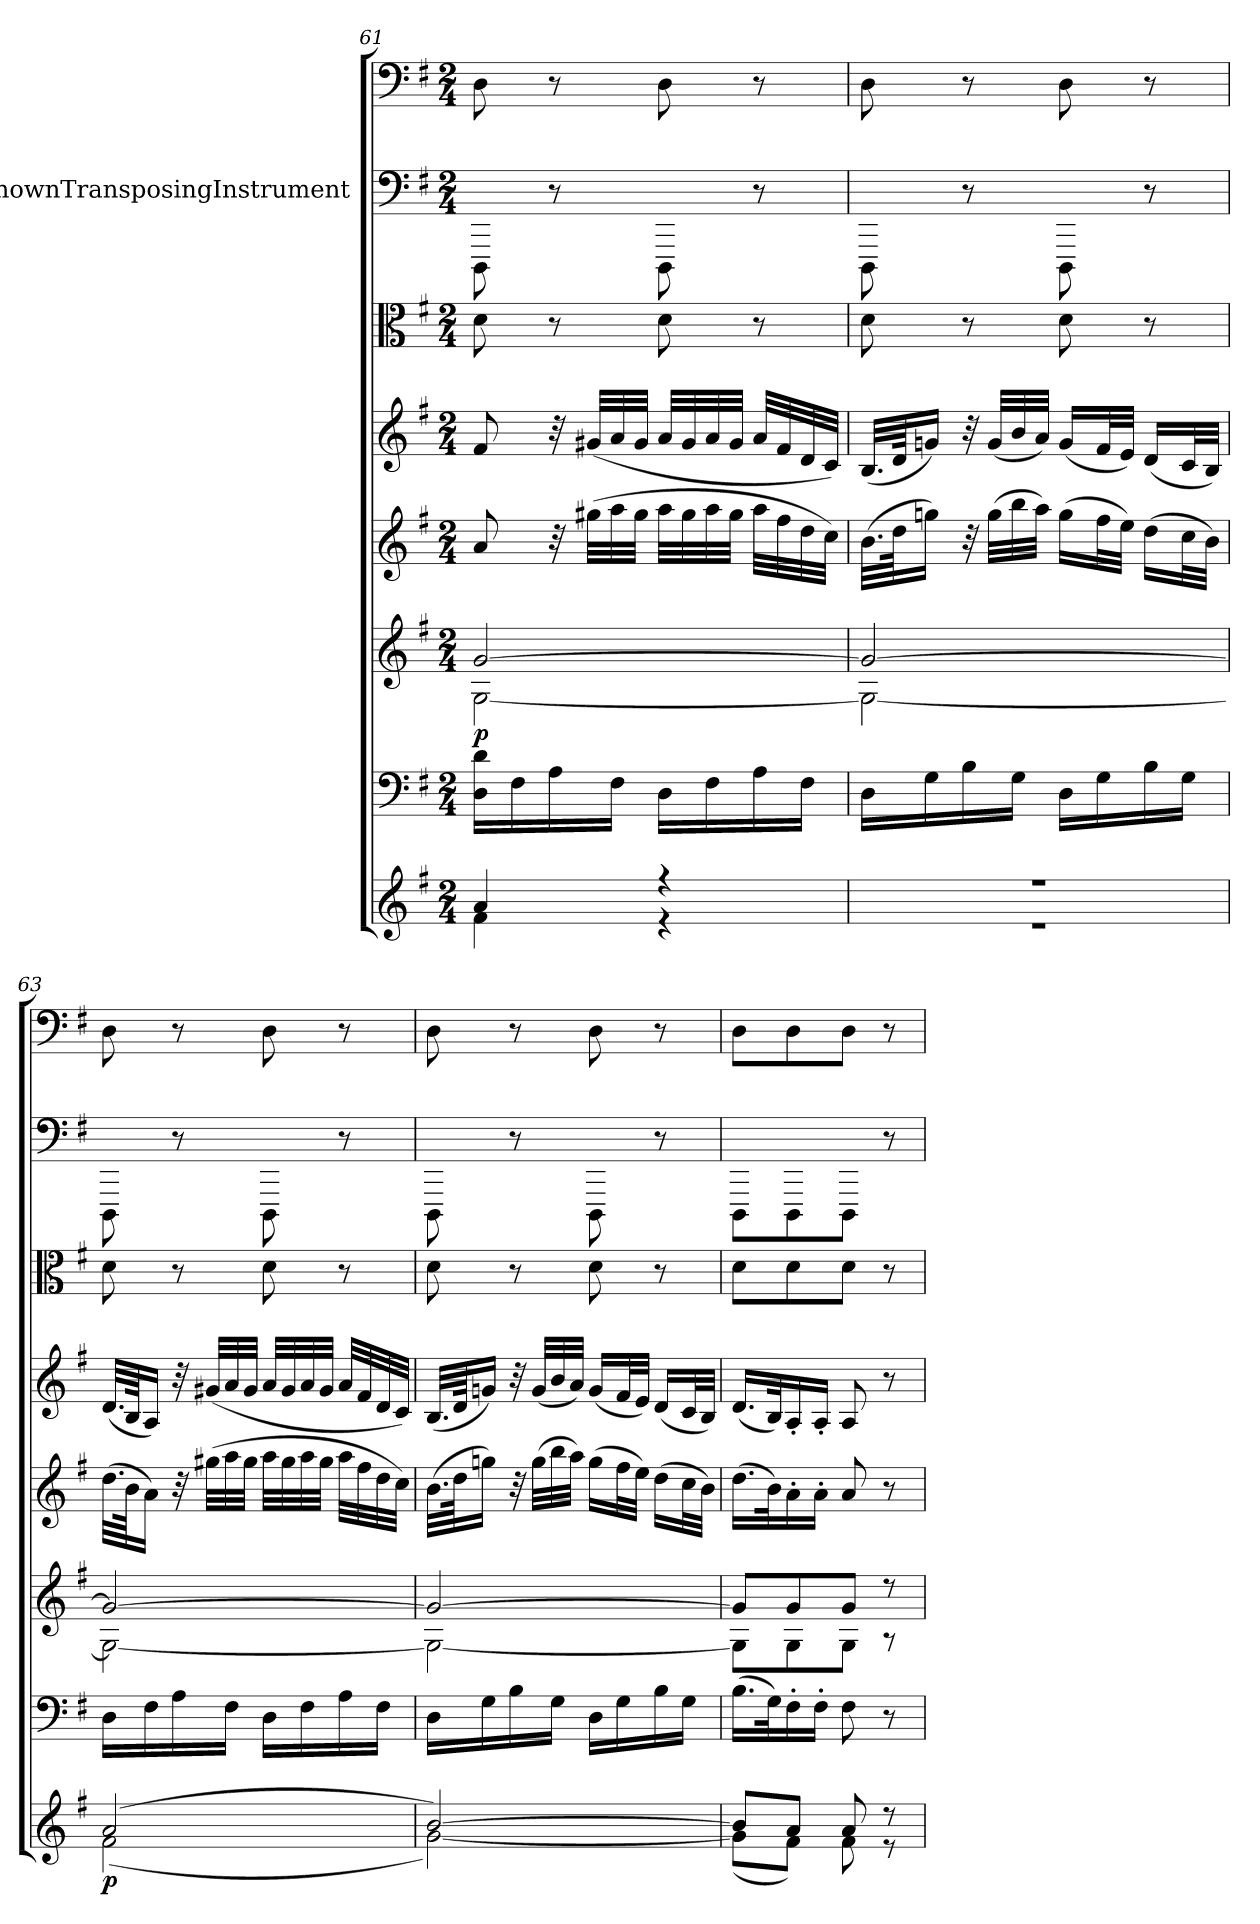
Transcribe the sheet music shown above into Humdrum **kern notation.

**kern	**dynam	**kern	**kern	**dynam	**kern	**kern	**kern	**kern	**kern
*part8	*part8	*part7	*part6	*part6	*part5	*part4	*part3	*part2	*part1
*staff8	*staff8	*staff7	*staff6	*staff6	*staff5	*staff4	*staff3	*staff2	*staff1
*	*	*	*	*	*	*	*	*I"UnknownTransposingInstrument	*
*clefG2	*	*clefF4	*clefG2	*	*clefG2	*clefG2	*clefC3	*clefF4	*clefF4
*	*	*	*	*	*	*	*	*ITrd-7c-12	*
*k[f#]	*	*k[f#]	*k[f#]	*	*k[f#]	*k[f#]	*k[f#]	*k[f#]	*k[f#]
*G:	*	*G:	*G:	*	*G:	*G:	*G:	*	*G:
*M2/4	*	*M2/4	*M2/4	*	*M2/4	*M2/4	*M2/4	*M2/4	*M2/4
=61	=61	=61	=61	=61	=61	=61	=61	=61	=61
*^	*	*	*^	*	*	*	*	*	*
4a/	4f#\	.	16D\ 16d\LL	[2g/	[2G\	p	8a/	8f#/	8d\	8DD\	8D\
.	.	.	16F#\	.	.	.	.	.	.	.	.
.	.	.	16A\	.	.	.	32r	32r	8r	8r	8r
.	.	.	.	.	.	.	(32gg#X\LLL	(32g#X/LLL	.	.	.
.	.	.	16F#\JJ	.	.	.	32aa\	32a/	.	.	.
.	.	.	.	.	.	.	32gg#\JJJ	32g#/JJJ	.	.	.
4r	4r	.	16D\LL	.	.	.	32aa\LLL	32a/LLL	8d\	8DD\	8D\
.	.	.	.	.	.	.	32gg#\	32g#/	.	.	.
.	.	.	16F#\	.	.	.	32aa\	32a/	.	.	.
.	.	.	.	.	.	.	32gg#\JJJ	32g#/JJJ	.	.	.
.	.	.	16A\	.	.	.	32aa\LLL	32a/LLL	8r	8r	8r
.	.	.	.	.	.	.	32ff#\	32f#/	.	.	.
.	.	.	16F#\JJ	.	.	.	32dd\	32d/	.	.	.
.	.	.	.	.	.	.	32cc\JJJ)	32c/JJJ)	.	.	.
=62	=62	=62	=62	=62	=62	=62	=62	=62	=62	=62	=62
2r	2r	.	16D\LL	2g/_	2G\_	.	(32.b\LLL	(32.B/LLL	8d\	8DD\	8D\
.	.	.	.	.	.	.	64dd\JK	64d/JK	.	.	.
.	.	.	16G\	.	.	.	16ggn\JJ)	16gn/JJ)	.	.	.
.	.	.	16B\	.	.	.	32r	32r	8r	8r	8r
.	.	.	.	.	.	.	(32gg\LLL	(32g/LLL	.	.	.
.	.	.	16G\JJ	.	.	.	32bb\	32b/	.	.	.
.	.	.	.	.	.	.	32aa\JJJ)	32a/JJJ)	.	.	.
.	.	.	16D\LL	.	.	.	(16gg\LL	(16g/LL	8d\	8DD\	8D\
.	.	.	16G\	.	.	.	32ff#\L	32f#/L	.	.	.
.	.	.	.	.	.	.	32ee\JJJ)	32e/JJJ)	.	.	.
.	.	.	16B\	.	.	.	(16dd\LL	(16d/LL	8r	8r	8r
.	.	.	16G\JJ	.	.	.	32cc\L	32c/L	.	.	.
.	.	.	.	.	.	.	32b\JJJ)	32B/JJJ)	.	.	.
=63	=63	=63	=63	=63	=63	=63	=63	=63	=63	=63	=63
(2a/	(2f#\	p	16D\LL	2g/_	2G\_	.	(32.dd\LLL	(32.d/LLL	8d\	8DD\	8D\
.	.	.	.	.	.	.	64b\JK	64B/JK	.	.	.
.	.	.	16F#\	.	.	.	16a\JJ)	16A/JJ)	.	.	.
.	.	.	16A\	.	.	.	32r	32r	8r	8r	8r
.	.	.	.	.	.	.	(32gg#X\LLL	(32g#X/LLL	.	.	.
.	.	.	16F#\JJ	.	.	.	32aa\	32a/	.	.	.
.	.	.	.	.	.	.	32gg#\JJJ	32g#/JJJ	.	.	.
.	.	.	16D\LL	.	.	.	32aa\LLL	32a/LLL	8d\	8DD\	8D\
.	.	.	.	.	.	.	32gg#\	32g#/	.	.	.
.	.	.	16F#\	.	.	.	32aa\	32a/	.	.	.
.	.	.	.	.	.	.	32gg#\JJJ	32g#/JJJ	.	.	.
.	.	.	16A\	.	.	.	32aa\LLL	32a/LLL	8r	8r	8r
.	.	.	.	.	.	.	32ff#\	32f#/	.	.	.
.	.	.	16F#\JJ	.	.	.	32dd\	32d/	.	.	.
.	.	.	.	.	.	.	32cc\JJJ)	32c/JJJ)	.	.	.
=64	=64	=64	=64	=64	=64	=64	=64	=64	=64	=64	=64
[2b/)	[2g\)	.	16D\LL	2g/_	2G\_	.	(32.b\LLL	(32.B/LLL	8d\	8DD\	8D\
.	.	.	.	.	.	.	64dd\JK	64d/JK	.	.	.
.	.	.	16G\	.	.	.	16ggn\JJ)	16gn/JJ)	.	.	.
.	.	.	16B\	.	.	.	32r	32r	8r	8r	8r
.	.	.	.	.	.	.	(32gg\LLL	(32g/LLL	.	.	.
.	.	.	16G\JJ	.	.	.	32bb\	32b/	.	.	.
.	.	.	.	.	.	.	32aa\JJJ)	32a/JJJ)	.	.	.
.	.	.	16D\LL	.	.	.	(16gg\LL	(16g/LL	8d\	8DD\	8D\
.	.	.	16G\	.	.	.	32ff#\L	32f#/L	.	.	.
.	.	.	.	.	.	.	32ee\JJJ)	32e/JJJ)	.	.	.
.	.	.	16B\	.	.	.	(16dd\LL	(16d/LL	8r	8r	8r
.	.	.	16G\JJ	.	.	.	32cc\L	32c/L	.	.	.
.	.	.	.	.	.	.	32b\JJJ)	32B/JJJ)	.	.	.
=65	=65	=65	=65	=65	=65	=65	=65	=65	=65	=65	=65
8b/L]	(8g\L]	.	(16.B\LL	8g/L]	8G\L]	.	(16.dd\LL	(16.d/LL	8d\L	8DD\L	8D\L
.	.	.	32G\K)	.	.	.	32b\K)	32B/K)	.	.	.
8a/J	8f#\J)	.	16F#'\	8g/	8G\	.	16a'\	16A'/	8d\	8DD\	8D\
.	.	.	16F#'\JJ	.	.	.	16a'\JJ	16A'/JJ	.	.	.
8a/	8f#\	.	8F#\	8g/J	8G\J	.	8a/	8A/	8d\J	8DD\J	8D\J
8r	8r	.	8r	8r	8r	.	8r	8r	8r	8r	8r
*v	*v	*	*	*v	*v	*	*	*	*	*	*
=	=	=	=	=	=	=	=	=	=
*-	*-	*-	*-	*-	*-	*-	*-	*-	*-
